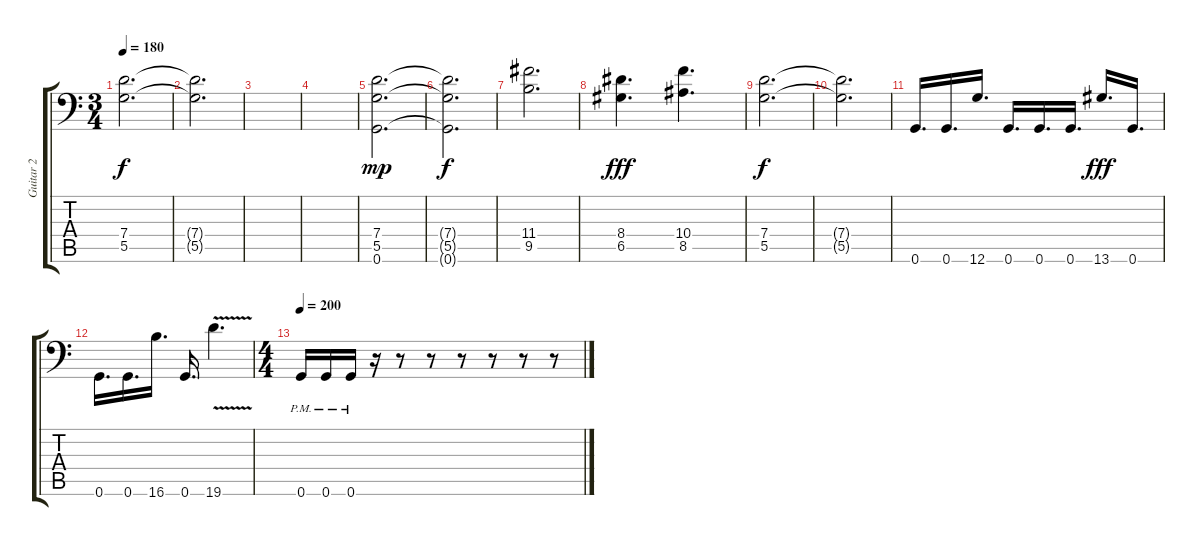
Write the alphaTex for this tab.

\track ("Guitar 2" "Guitar 2") {instrument distortionguitar}
\staff {score tabs}
\tuning (A3 E3 C3 G2 D2 G1) {hide}
\ts (3 4)
\tempo 180
\clef f4
\ks c
(7.4 5.5).2{d dy f} |
(7.4{t} 5.5{t}).2{d} |
|
|
(7.4 5.5 0.6).2{d dy mp} |
(7.4{t} 5.5{t} 0.6{t}).2{d dy f} |
(11.4 9.5).2{d} |
(8.4 6.5).4{d dy fff} (10.4 8.5).4{d} |
(7.4 5.5).2{d dy f} |
(7.4{t} 5.5{t}).2{d} |
0.6.16{d} 0.6.16{d} 12.6.16{d} 0.6.16{d} 0.6.16{d} 0.6.16{d} 13.6.16{d dy fff} 0.6.16{d} |
0.6.16{d} 0.6.16{d} 16.6.16{d} 0.6.16{d} 19.6{v}.4{d} |
\ts (4 4)
\tempo 200
0.6{pm}.16 0.6{pm}.16 0.6{pm}.16 r.16 r.8 r.8 r.8 r.8 r.8 r.8
